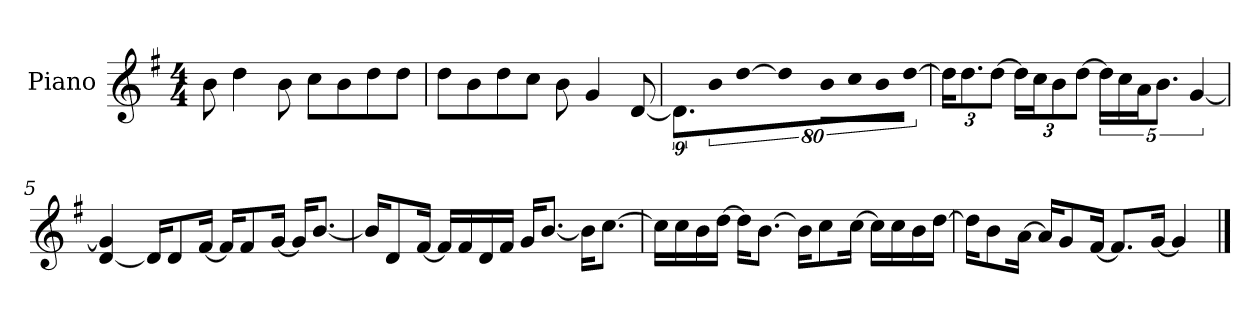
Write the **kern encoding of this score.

**kern
*part1
*staff1
*I"Piano
*I'P-no
*clefG2
*k[f#]
*M4/4
*MM90
=1
8b\
4dd\
8b\
8cc\L
8b\
8dd\
8dd\J
=2
8dd\L
8b\
8dd\
8cc\J
8b\
4g/
[8d/
=3
9.d/L]
!LO:N:vis=8
640%71b/
!LO:N:vis=16
[1920%107dd/Jk
!LO:N:vis=4
1920%427dd\]
!LO:N:vis=8
640%71b\L
!LO:N:vis=8
640%71cc\
!LO:N:vis=8
640%71b\
!LO:N:vis=8
[640%71dd\J
=4
*Xbrackettup
24dd\KL]
12.dd\
[12dd\J
24dd\LL]
24cc\J
12b\
[12dd\J
*brackettup
20dd\LL]
20cc\
20a\J
10.b\J
[5g/
!!LO:LB:g=z
=5
[4d/ 4g/]
16d/KL]
8d/
[16f#/Jk
16f#/KL]
8f#/
[16g/Jk
16g/KL]
[8.b/J
=6
16b/KL]
8d/
[16f#/Jk
16f#/LL]
16f#/
16d/
16f#/JJ
16g/KL
[8.b/J
16b\KL]
[8.cc\J
=7
16cc\LL]
16cc\
16b\
[16dd\JJ
16dd\KL]
[8.b\J
16b\KL]
8cc\
[16cc\Jk
16cc\LL]
16cc\
16b\
[16dd\JJ
!!LO:LB:g=z
=8
16dd\KL]
8b\
[16a\Jk
16a/KL]
8g/
[16f#/Jk
8.f#/L]
[16g/Jk
4g/]
==
*-
